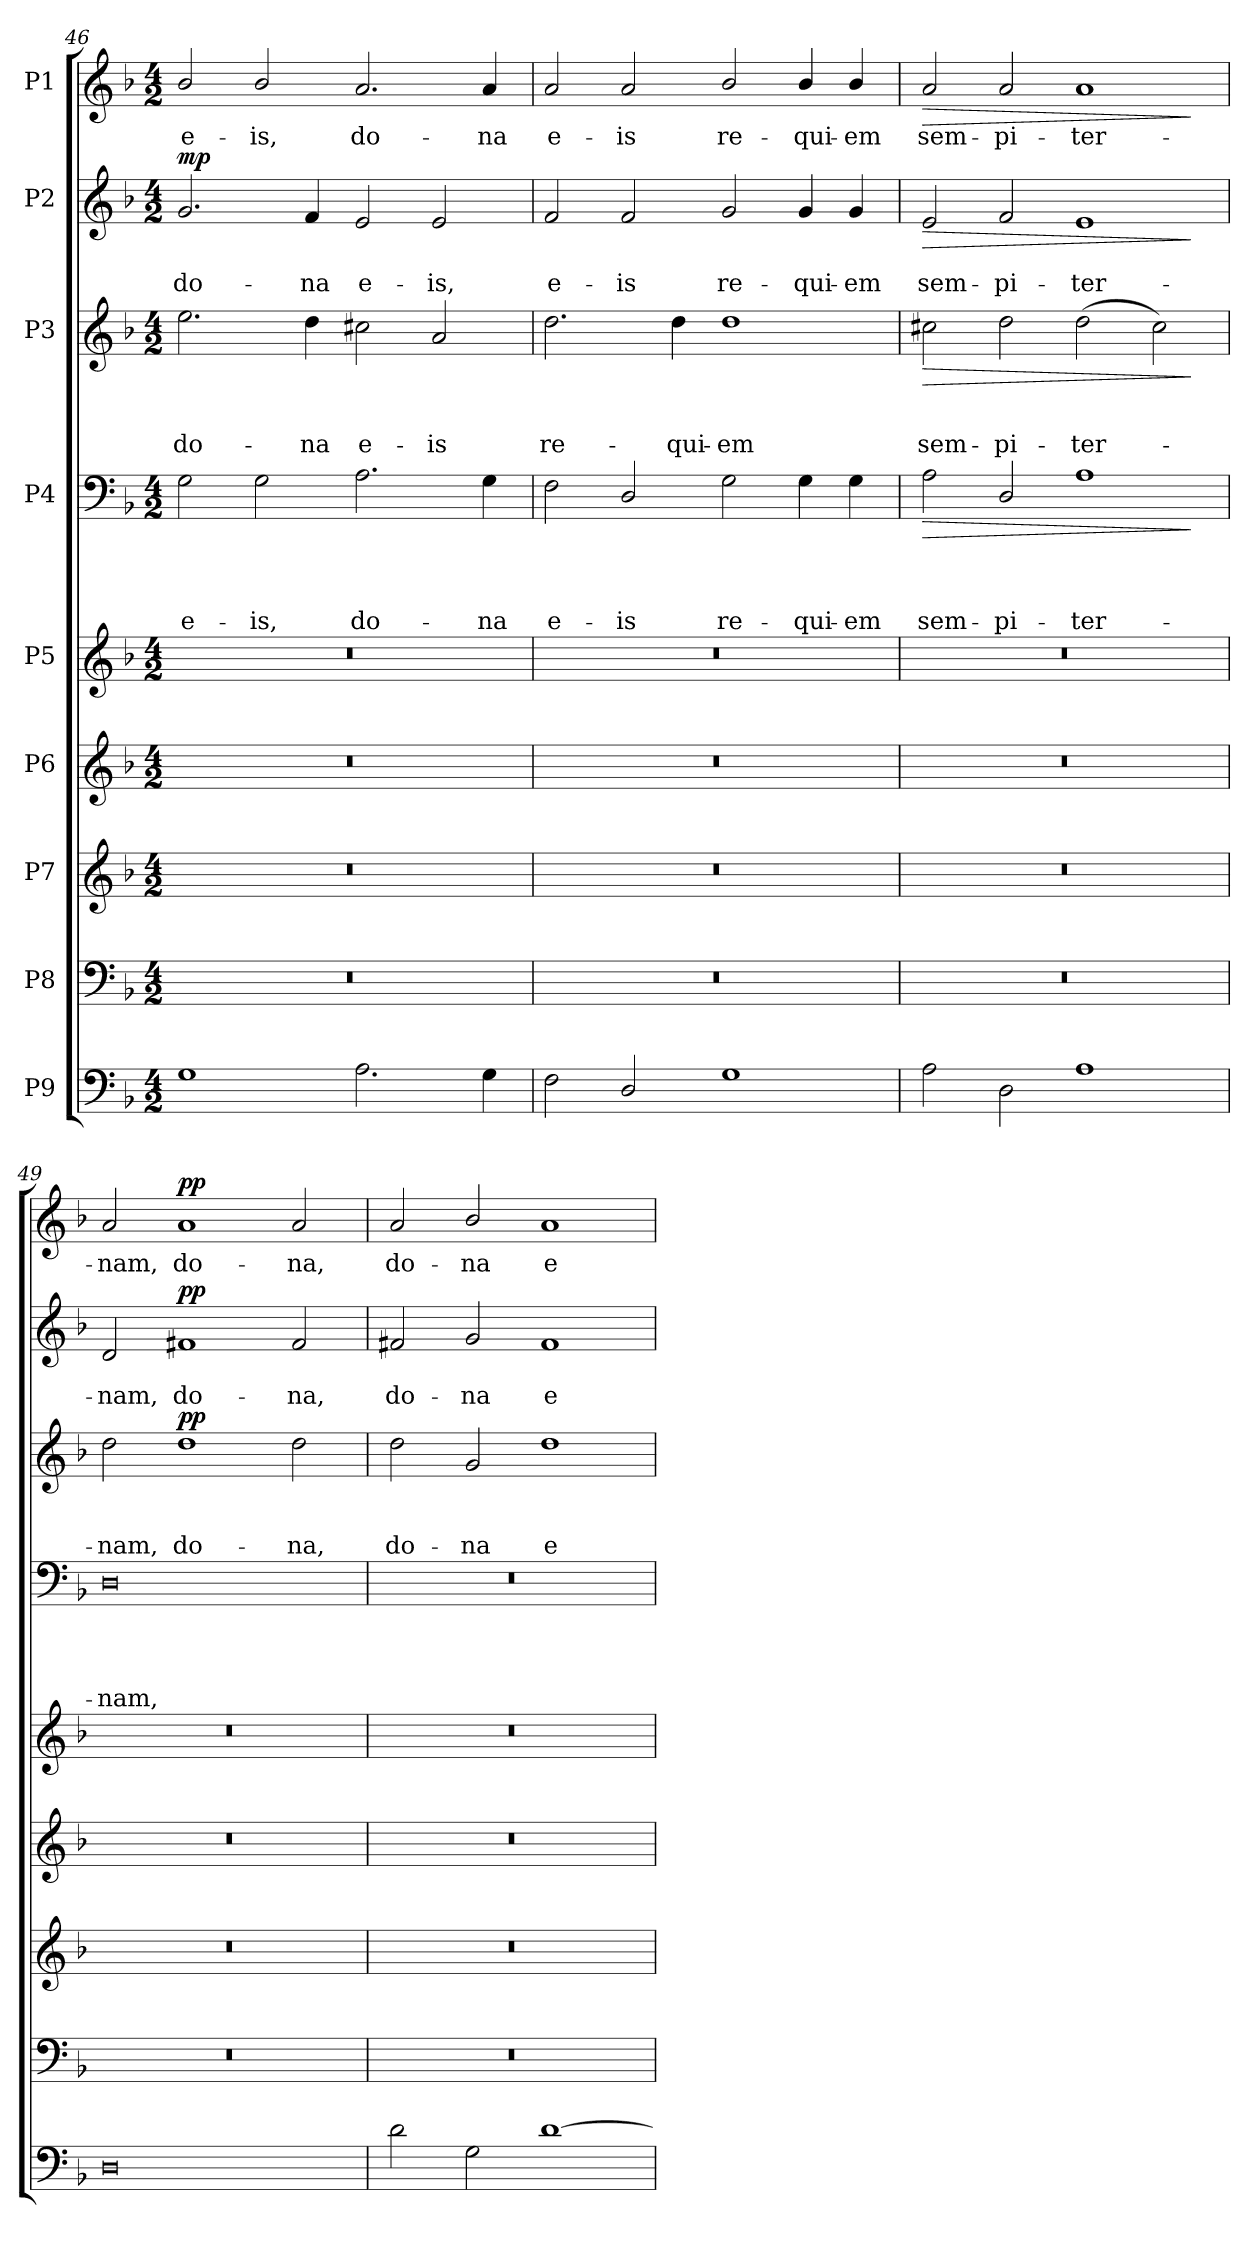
**kern	**kern	**kern	**kern	**kern	**kern	**text	**text	**text	**text	**dynam	**kern	**text	**text	**text	**dynam	**kern	**text	**text	**dynam	**kern	**text	**dynam
*part9	*part8	*part7	*part6	*part5	*part4	*part4	*part4	*part4	*part4	*part4	*part3	*part3	*part3	*part3	*part3	*part2	*part2	*part2	*part2	*part1	*part1	*part1
*staff9	*staff8	*staff7	*staff6	*staff5	*staff4	*staff4	*staff4	*staff4	*staff4	*staff4	*staff3	*staff3	*staff3	*staff3	*staff3	*staff2	*staff2	*staff2	*staff2	*staff1	*staff1	*staff1
*I"P9	*I"P8	*I"P7	*I"P6	*I"P5	*I"P4	*	*	*	*	*	*I"P3	*	*	*	*	*I"P2	*	*	*	*I"P1	*	*
*clefF4	*clefF4	*clefG2	*clefG2	*clefG2	*clefF4	*	*	*	*	*	*clefG2	*	*	*	*	*clefG2	*	*	*	*clefG2	*	*
*	*	*ITrd7c12	*	*	*	*	*	*	*	*	*ITrd7c12	*	*	*	*	*	*	*	*	*	*	*
*k[b-]	*k[b-]	*k[b-]	*k[b-]	*k[b-]	*k[b-]	*	*	*	*	*	*k[b-]	*	*	*	*	*k[b-]	*	*	*	*k[b-]	*	*
*F:	*F:	*F:	*F:	*F:	*F:	*	*	*	*	*	*F:	*	*	*	*	*F:	*	*	*	*F:	*	*
*M4/2	*M4/2	*M4/2	*M4/2	*M4/2	*M4/2	*	*	*	*	*	*M4/2	*	*	*	*	*M4/2	*	*	*	*M4/2	*	*
=46	=46	=46	=46	=46	=46	=46	=46	=46	=46	=46	=46	=46	=46	=46	=46	=46	=46	=46	=46	=46	=46	=46
*^	*	*	*	*	*	*	*	*	*	*	*	*	*	*	*	*	*	*	*	*	*	*
*	*^	*	*	*	*	*	*	*	*	*	*	*	*	*	*	*	*	*	*	*	*	*	*
!	!	!	!LO:N:vis=1	!LO:N:vis=1	!LO:N:vis=1	!LO:N:vis=1	!	!	!	!	!LO:LY:b	!	!	!	!	!LO:LY:b	!	!	!	!LO:LY:b	!LO:DY:a	!	!LO:LY:b	!
1G	0ryy	0ryy	0r	0r	0r	0r	2G\	.	.	.	e-	.	2.e\	.	.	do-	.	2.g/	.	do-	mp	2b-/	e-	.
!	!	!	!	!	!	!	!	!	!	!	!LO:LY:b	!	!	!	!	!	!	!	!	!	!	!	!LO:LY:b	!
.	.	.	.	.	.	.	2G\	.	.	.	-is,	.	.	.	.	.	.	.	.	.	.	2b-/	-is,	.
!	!	!	!	!	!	!	!	!	!	!	!	!	!	!	!	!LO:LY:b	!	!	!	!LO:LY:b	!	!	!	!
.	.	.	.	.	.	.	.	.	.	.	.	.	4d\	.	.	-na	.	4f/	.	-na	.	.	.	.
!	!	!	!	!	!	!	!	!	!	!	!LO:LY:b	!	!	!	!	!LO:LY:b	!	!	!	!LO:LY:b	!	!	!LO:LY:b	!
2.A\	.	.	.	.	.	.	2.A\	.	.	.	do-	.	2c#X\	.	.	e-	.	2e/	.	e-	.	2.a/	do-	.
!	!	!	!	!	!	!	!	!	!	!	!	!	!	!	!	!LO:LY:b	!	!	!	!LO:LY:b	!	!	!	!
.	.	.	.	.	.	.	.	.	.	.	.	.	2A/	.	.	-is	.	2e/	.	-is,	.	.	.	.
!	!	!	!	!	!	!	!	!	!	!	!LO:LY:b	!	!	!	!	!	!	!	!	!	!	!	!LO:LY:b	!
4G\	.	.	.	.	.	.	4G\	.	.	.	-na	.	.	.	.	.	.	.	.	.	.	4a/	-na	.
=47	=47	=47	=47	=47	=47	=47	=47	=47	=47	=47	=47	=47	=47	=47	=47	=47	=47	=47	=47	=47	=47	=47	=47	=47
!	!	!	!LO:N:vis=1	!LO:N:vis=1	!LO:N:vis=1	!LO:N:vis=1	!	!	!	!	!LO:LY:b	!	!	!	!	!LO:LY:b	!	!	!	!LO:LY:b	!	!	!LO:LY:b	!
2F\	0ryy	0ryy	0r	0r	0r	0r	2F\	.	.	.	e-	.	2.d\	.	.	re-	.	2f/	.	e-	.	2a/	e-	.
!	!	!	!	!	!	!	!	!	!	!	!LO:LY:b	!	!	!	!	!	!	!	!	!LO:LY:b	!	!	!LO:LY:b	!
2D/	.	.	.	.	.	.	2D/	.	.	.	-is	.	.	.	.	.	.	2f/	.	-is	.	2a/	-is	.
!	!	!	!	!	!	!	!	!	!	!	!	!	!	!	!	!LO:LY:b	!	!	!	!	!	!	!	!
.	.	.	.	.	.	.	.	.	.	.	.	.	4d\	.	.	-qui-	.	.	.	.	.	.	.	.
!	!	!	!	!	!	!	!	!	!	!	!LO:LY:b	!	!	!	!	!LO:LY:b	!	!	!	!LO:LY:b	!	!	!LO:LY:b	!
1G	.	.	.	.	.	.	2G\	.	.	.	re-	.	1d	.	.	-em	.	2g/	.	re-	.	2b-/	re-	.
!	!	!	!	!	!	!	!	!	!	!	!LO:LY:b	!	!	!	!	!	!	!	!	!LO:LY:b	!	!	!LO:LY:b	!
.	.	.	.	.	.	.	4G\	.	.	.	-qui-	.	.	.	.	.	.	4g/	.	-qui-	.	4b-/	-qui-	.
!	!	!	!	!	!	!	!	!	!	!	!LO:LY:b	!	!	!	!	!	!	!	!	!LO:LY:b	!	!	!LO:LY:b	!
.	.	.	.	.	.	.	4G\	.	.	.	-em	.	.	.	.	.	.	4g/	.	-em	.	4b-/	-em	.
=48	=48	=48	=48	=48	=48	=48	=48	=48	=48	=48	=48	=48	=48	=48	=48	=48	=48	=48	=48	=48	=48	=48	=48	=48
!	!	!	!LO:N:vis=1	!LO:N:vis=1	!LO:N:vis=1	!LO:N:vis=1	!	!	!	!	!LO:LY:b	!LO:HP:b	!	!	!	!LO:LY:b	!LO:HP:b	!	!	!LO:LY:b	!LO:HP:b	!	!LO:LY:b	!LO:HP:b
2A\	0ryy	0ryy	0r	0r	0r	0r	2A\	.	.	.	sem-	>	2c#X\	.	.	sem-	>	2e/	.	sem-	>	2a/	sem-	>
!	!	!	!	!	!	!	!	!	!	!	!LO:LY:b	!	!	!	!	!LO:LY:b	!	!	!	!LO:LY:b	!	!	!LO:LY:b	!
2D\	.	.	.	.	.	.	2D/	.	.	.	-pi-	.	2d\	.	.	-pi-	.	2f/	.	-pi-	.	2a/	-pi-	.
!	!	!	!	!	!	!	!	!	!	!	!LO:LY:b	!	!	!	!	!LO:LY:b	!	!	!	!LO:LY:b	!	!	!LO:LY:b	!
1A	.	.	.	.	.	.	1A	.	.	.	-ter-	.	(>2d\	.	.	-ter-	.	1e	.	-ter-	.	1a	-ter-	.
.	.	.	.	.	.	.	.	.	.	.	.	.	2c#\)	.	.	.	.	.	.	.	.	.	.	.
*v	*v	*v	*	*	*	*	*	*	*	*	*	*	*	*	*	*	*	*	*	*	*	*	*	*
.	.	.	.	.	.	.	.	.	.	]	.	.	.	.	]	.	.	.	]	.	.	]
=49	=49	=49	=49	=49	=49	=49	=49	=49	=49	=49	=49	=49	=49	=49	=49	=49	=49	=49	=49	=49	=49	=49
*^	*	*	*	*	*	*	*	*	*	*	*	*	*	*	*	*	*	*	*	*	*	*
*	*^	*	*	*	*	*	*	*	*	*	*	*	*	*	*	*	*	*	*	*	*	*	*
!	!	!	!LO:N:vis=1	!LO:N:vis=1	!LO:N:vis=1	!LO:N:vis=1	!	!	!	!	!LO:LY:b	!	!	!	!	!LO:LY:b	!	!	!	!LO:LY:b	!	!	!LO:LY:b	!
0D	0ryy	0ryy	0r	0r	0r	0r	0D	.	.	.	-nam,	.	2d\	.	.	-nam,	.	2d/	.	-nam,	.	2a/	-nam,	.
!	!	!	!	!	!	!	!	!	!	!	!	!	!	!	!	!LO:LY:b	!LO:DY:a	!	!	!LO:LY:b	!LO:DY:a	!	!LO:LY:b	!LO:DY:a
.	.	.	.	.	.	.	.	.	.	.	.	.	1d	.	.	do-	pp	1f#X	.	do-	pp	1a	do-	pp
!	!	!	!	!	!	!	!	!	!	!	!	!	!	!	!	!LO:LY:b	!	!	!	!LO:LY:b	!	!	!LO:LY:b	!
.	.	.	.	.	.	.	.	.	.	.	.	.	2d\	.	.	-na,	.	2f#/	.	-na,	.	2a/	-na,	.
!!LO:PB:g=z
=50	=50	=50	=50	=50	=50	=50	=50	=50	=50	=50	=50	=50	=50	=50	=50	=50	=50	=50	=50	=50	=50	=50	=50	=50
!	!	!	!LO:N:vis=1	!LO:N:vis=1	!LO:N:vis=1	!LO:N:vis=1	!LO:N:vis=1	!	!	!	!	!	!	!	!	!LO:LY:b	!	!	!	!LO:LY:b	!	!	!LO:LY:b	!
2d\	0ryy	0ryy	0r	0r	0r	0r	0r	.	.	.	.	.	2d\	.	.	do-	.	2f#X/	.	do-	.	2a/	do-	.
!	!	!	!	!	!	!	!	!	!	!	!	!	!	!	!	!LO:LY:b	!	!	!	!LO:LY:b	!	!	!LO:LY:b	!
2G\	.	.	.	.	.	.	.	.	.	.	.	.	2G/	.	.	-na	.	2g/	.	-na	.	2b-/	-na	.
!	!	!	!	!	!	!	!	!	!	!	!	!	!	!	!	!LO:LY:b	!	!	!	!LO:LY:b	!	!	!LO:LY:b	!
[>1d	.	.	.	.	.	.	.	.	.	.	.	.	1d	.	.	e-	.	1f#	.	e-	.	1a	e-	.
*v	*v	*v	*	*	*	*	*	*	*	*	*	*	*	*	*	*	*	*	*	*	*	*	*	*
=	=	=	=	=	=	=	=	=	=	=	=	=	=	=	=	=	=	=	=	=	=	=
*-	*-	*-	*-	*-	*-	*-	*-	*-	*-	*-	*-	*-	*-	*-	*-	*-	*-	*-	*-	*-	*-	*-
